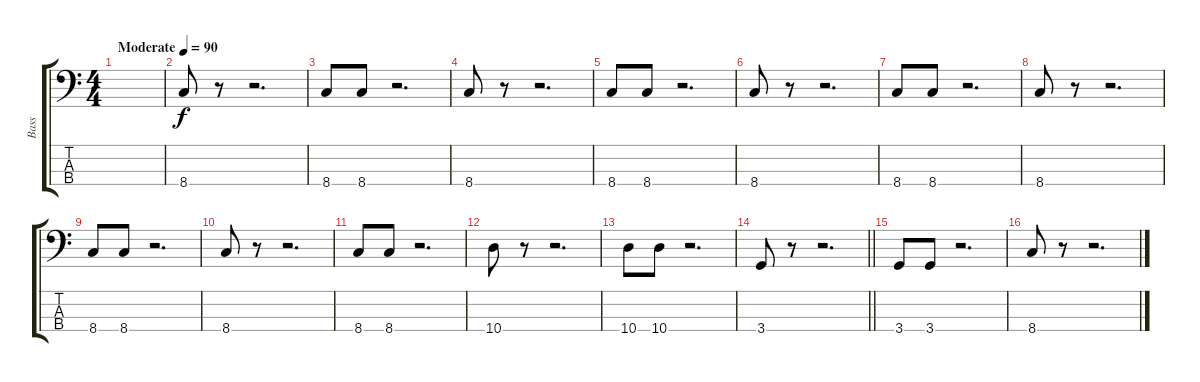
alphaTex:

\track ("Bass" "Bass") {instrument electricbassfinger}
\staff {score tabs}
\tuning (G2 D2 A1 E1) {hide}
\ts (4 4)
\tempo (90 "Moderate")
\clef f4
\ks c
|
8.4.8 r.8 r.2{d} |
8.4.8 8.4.8 r.2{d} |
8.4.8 r.8 r.2{d} |
8.4.8 8.4.8 r.2{d} |
8.4.8 r.8 r.2{d} |
8.4.8 8.4.8 r.2{d} |
8.4.8 r.8 r.2{d} |
8.4.8 8.4.8 r.2{d} |
8.4.8 r.8 r.2{d} |
8.4.8 8.4.8 r.2{d} |
10.4.8 r.8 r.2{d} |
10.4.8 10.4.8 r.2{d} |
\barLineRight lightlight
3.4.8 r.8 r.2{d} |
\section ("" "")
3.4.8 3.4.8 r.2{d} |
8.4.8 r.8 r.2{d}
